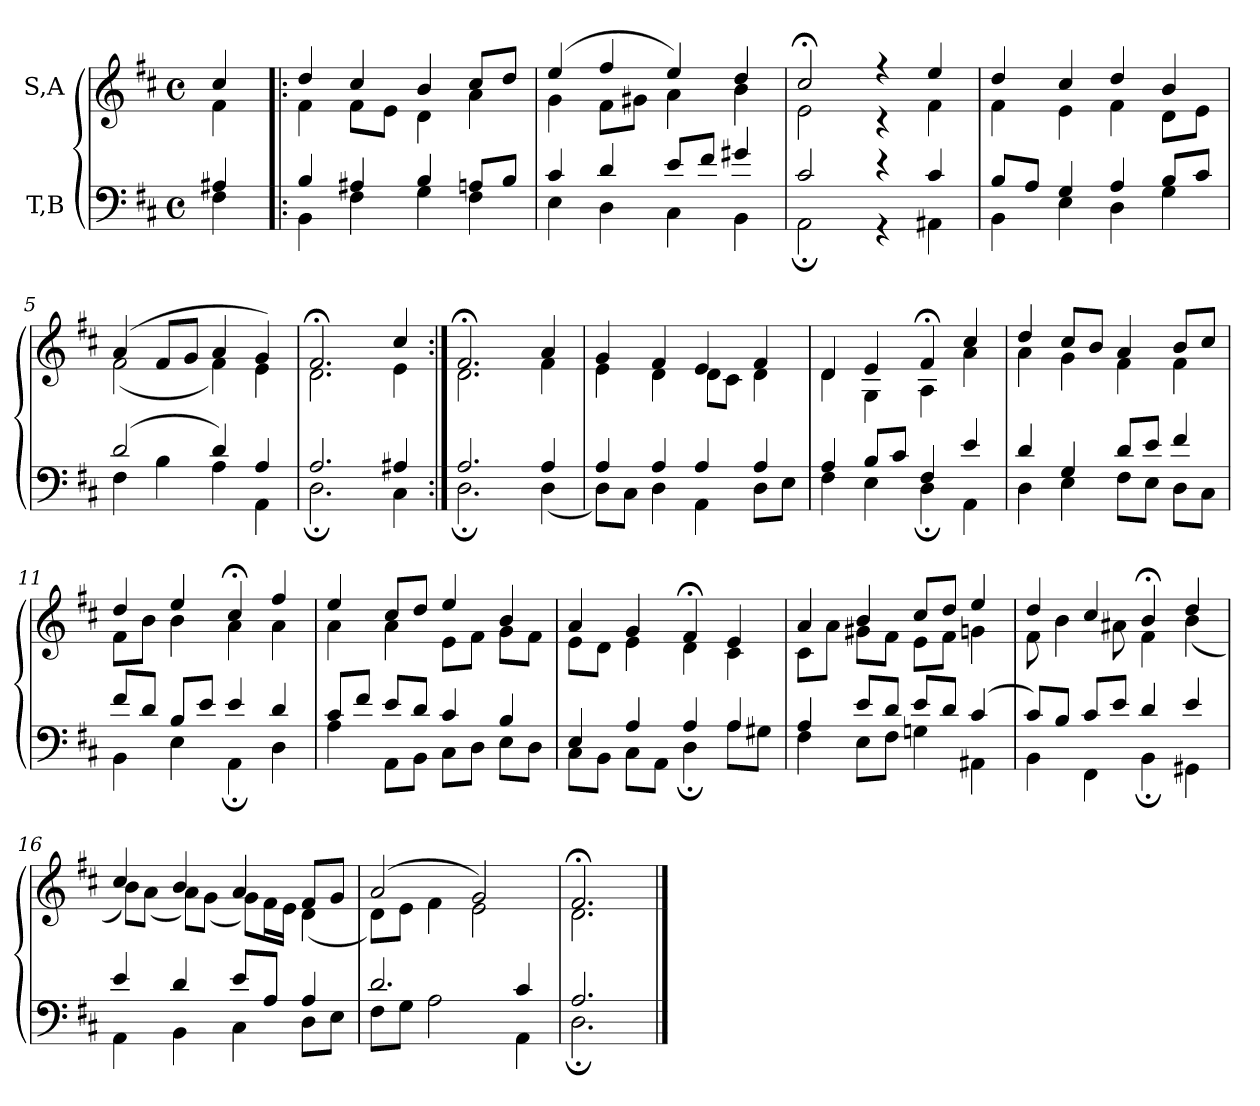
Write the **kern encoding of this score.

**kern	**kern
*part2	*part1
*staff2	*staff1
*I"T,B	*I"S,A
*clefF4	*clefG2
*k[f#c#]	*k[f#c#]
*M4/4	*M4/4
*met(c)	*met(c)
=	=
*^	*^
4A#X	4F#	4cc#	4f#
=1!|:	=1!|:	=1!|:	=1!|:
4B	4BB	4dd	4f#
4A#X	4F#	4cc#	8f#L
.	.	.	8eJ
4B	4G	4b	4d
8AnL	4F#	8cc#L	4a
8BJ	.	8ddJ	.
=2	=2	=2	=2
4c#	4E	(>4ee	4g
4d	4D	4ff#	8f#L
.	.	.	8g#XJ
8eL	4C#	4ee)	4a
8f#J	.	.	.
4g#X	4BB	4dd	4b
=3	=3	=3	=3
2c#	2AA;	2cc#;<	2e
4r	4r	4r	4r
4c#	4AA#X	4ee	4f#
=4	=4	=4	=4
8BL	4BB	4dd	4f#
8AJ	.	.	.
4G	4E	4cc#	4e
4A	4D	4dd	4f#
8BL	4G	4b	8dL
8c#J	.	.	8eJ
=5	=5	=5	=5
(>2d	4F#	(>4a	(<2f#
.	4B	8f#L	.
.	.	8gJ	.
4d)	4A	4a	4f#)
4A	4AA	4g)	4e
=6	=6	=6	=6
2.A	2.D;	2.f#;<	2.d
4A#X	4C#	4cc#	4e
=7:|!	=7:|!	=7:|!	=7:|!
2.A	2.D;	2.f#;<	2.d
4A	(<4D	4a	4f#
=8	=8	=8	=8
4A	8DL)	4g	4e
.	8C#J	.	.
4A	4D	4f#	4d
4A	4AA	4e	8dL
.	.	.	8c#J
4A	8DL	4f#	4d
.	8EJ	.	.
=9	=9	=9	=9
4A	4F#	4d	4d
8BL	4E	4e	4G
8c#J	.	.	.
4F#	4D;	4f#;<	4A
4e	4AA	4cc#	4a
=10	=10	=10	=10
4d	4D	4dd	4a
4G	4E	8cc#L	4g
.	.	8bJ	.
8dL	8F#L	4a	4f#
8eJ	8EJ	.	.
4f#	8DL	8bL	4f#
.	8C#J	8cc#J	.
=11	=11	=11	=11
8f#L	4BB	4dd	8f#L
8dJ	.	.	8bJ
8BL	4E	4ee	4b
8eJ	.	.	.
4e	4AA;	4cc#;<	4a
4d	4D	4ff#	4a
=12	=12	=12	=12
8c#L	4A	4ee	4a
8f#J	.	.	.
8eL	8AAL	8cc#L	4a
8dJ	8BBJ	8ddJ	.
4c#	8C#L	4ee	8eL
.	8DJ	.	8f#J
4B	8EL	4b	8gL
.	8DJ	.	8f#J
=13	=13	=13	=13
4E	8C#L	4a	8eL
.	8BBJ	.	8dJ
4A	8C#L	4g	4e
.	8AAJ	.	.
4A	4D;	4f#;<	4d
4A	8AL	4e	4c#
.	8G#XJ	.	.
=14	=14	=14	=14
4A	4F#	4a	8c#L
.	.	.	8aJ
8eL	8EL	4b	8g#XL
8dJ	8F#J	.	8f#J
8eL	4Gn	8cc#L	8eL
8dJ	.	8ddJ	8f#J
(>4c#	4AA#X	4ee	4gn
=15	=15	=15	=15
8c#L)	4BB	4dd	8f#
8BJ	.	.	4b
8c#L	4FF#	4cc#	.
8eJ	.	.	8a#X
4d	4BB;	4b;<	4f#
4e	4GG#X	4dd	(<4b
=16	=16	=16	=16
4e	4AA	4cc#	8bL)
.	.	.	(<8aJ
4d	4BB	4b	8aL)
.	.	.	(<8gJ
8eL	4C#	4a	8gL)
8AJ	.	.	16f#L
.	.	.	16eJJ
4A	8DL	8f#L	(<4d
.	8EJ	8gJ	.
=17	=17	=17	=17
2.d	8F#L	(>2a	8dL)
.	8GJ	.	8eJ
.	2A	.	4f#
.	.	2g)	2e
4c#	4AA	.	.
=18	=18	=18	=18
2.A	2.D;	2.f#;<	2.d
*v	*v	*	*
*	*v	*v
==	==
*-	*-
